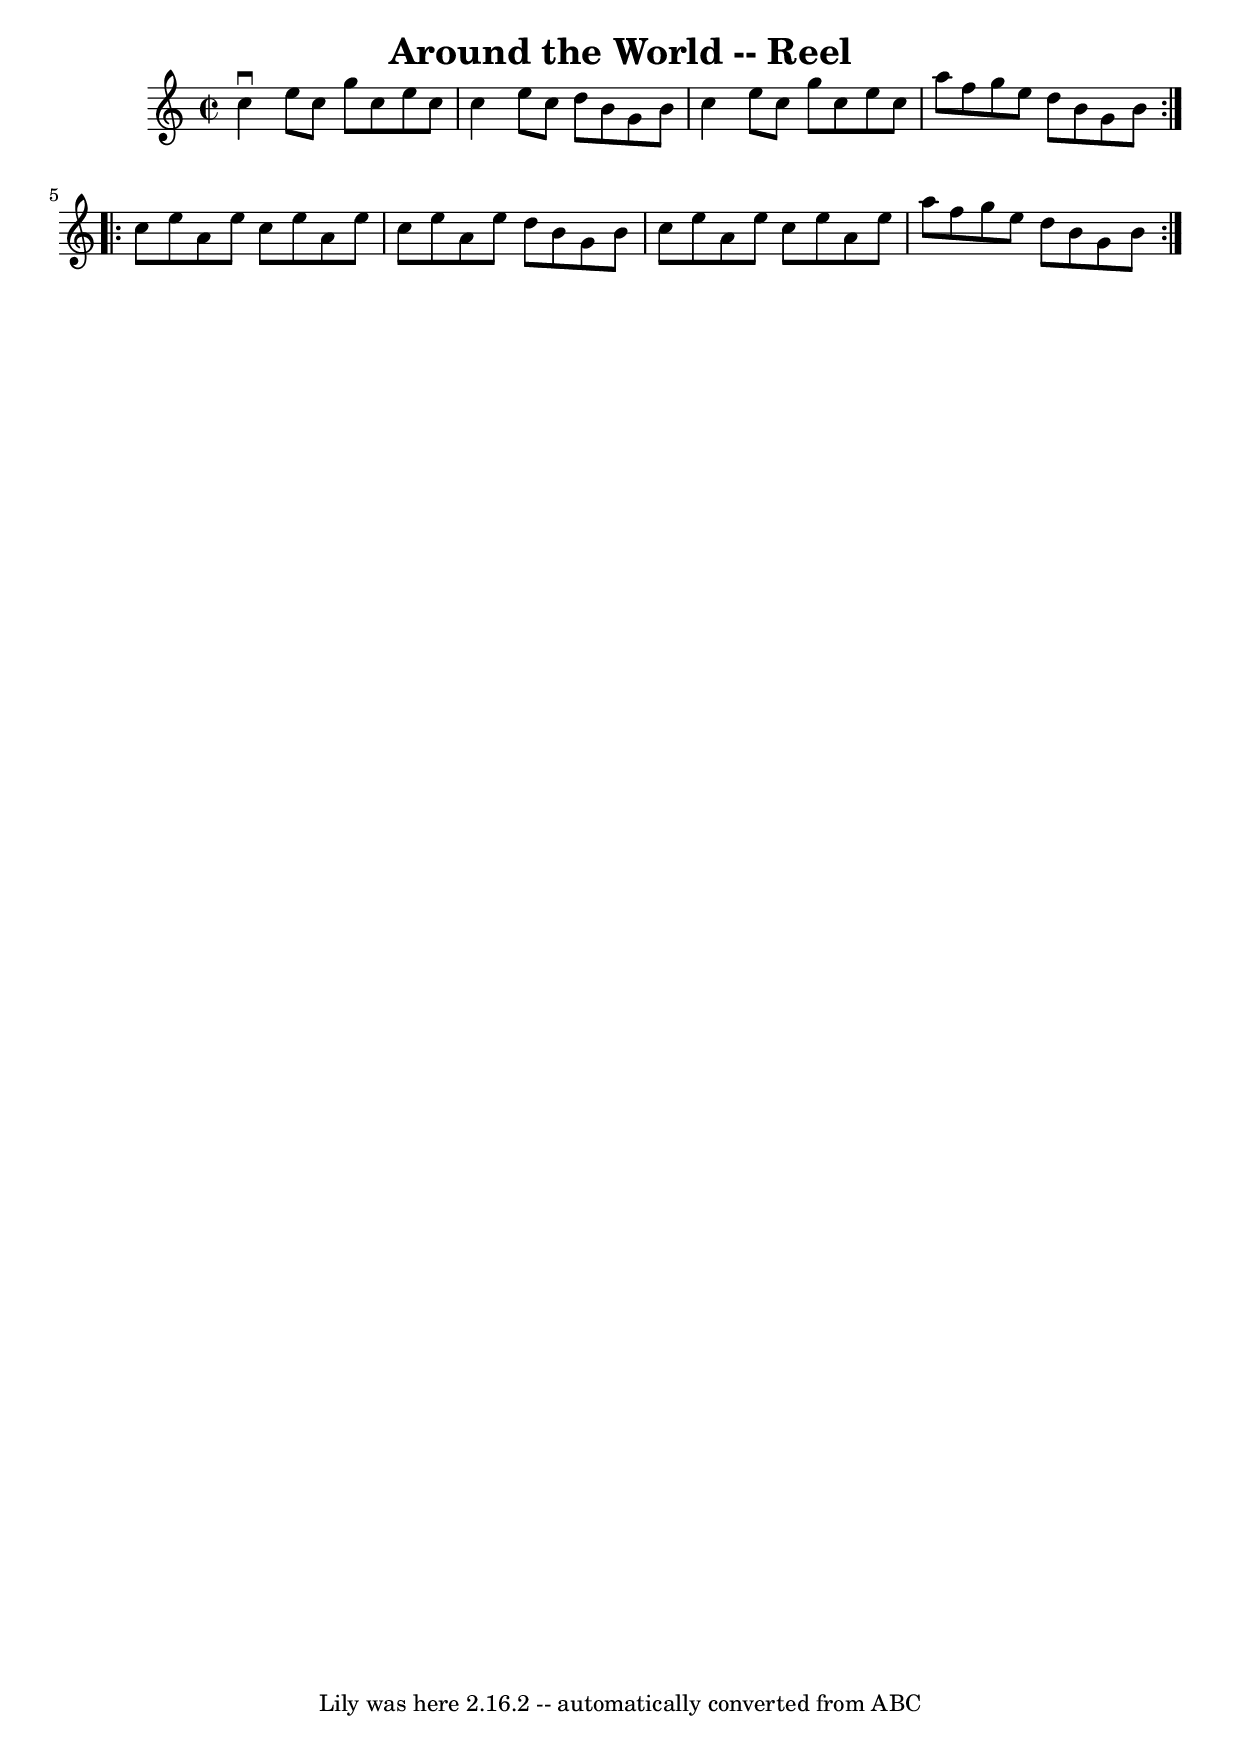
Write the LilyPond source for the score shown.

\version "2.16.2"
\include "Mammoth.ily"
\header {
  %% book = "Ryan's Mammoth Collection"
  crossRefNumber = "1"
  footnotes = "\\\\215"
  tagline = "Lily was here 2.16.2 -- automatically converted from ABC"
  title = "Around the World -- Reel"

}
voicedefault =  {



  \repeat volta 2 {

    \override Staff.TimeSignature #'style = #'C
    \time 2/2 
    \key c \major
    c''4^\downbow e''8 c''8 g''8 c''8         e''8 c''8     |
    c''4 e''8 c''8 d''8 b'8 g'8 b'8     |
    c''4 e''8 c''8 g''8 c''8 e''8 c''8    |
    
    a''8 f''8 g''8 e''8 d''8 b'8 g'8 b'8    
  }     

  \repeat volta 2 {     c''8 e''8 a'8 e''8 c''8 e''8 a'8 e''8    |
    c''8 e''8 a'8 e''8 d''8 b'8 g'8 b'8     |
    c''8 e''8 a'8 e''8 c''8 e''8 a'8 e''8     |
    a''8 f''8 g''8 e''8 d''8 b'8 g'8 b'8    
  }   

}

\score{
  <<

    \context Staff="default"
    {
      \voicedefault 
      
    }

  >>
  \layout {
    
  }
  \midi {
  }

}
